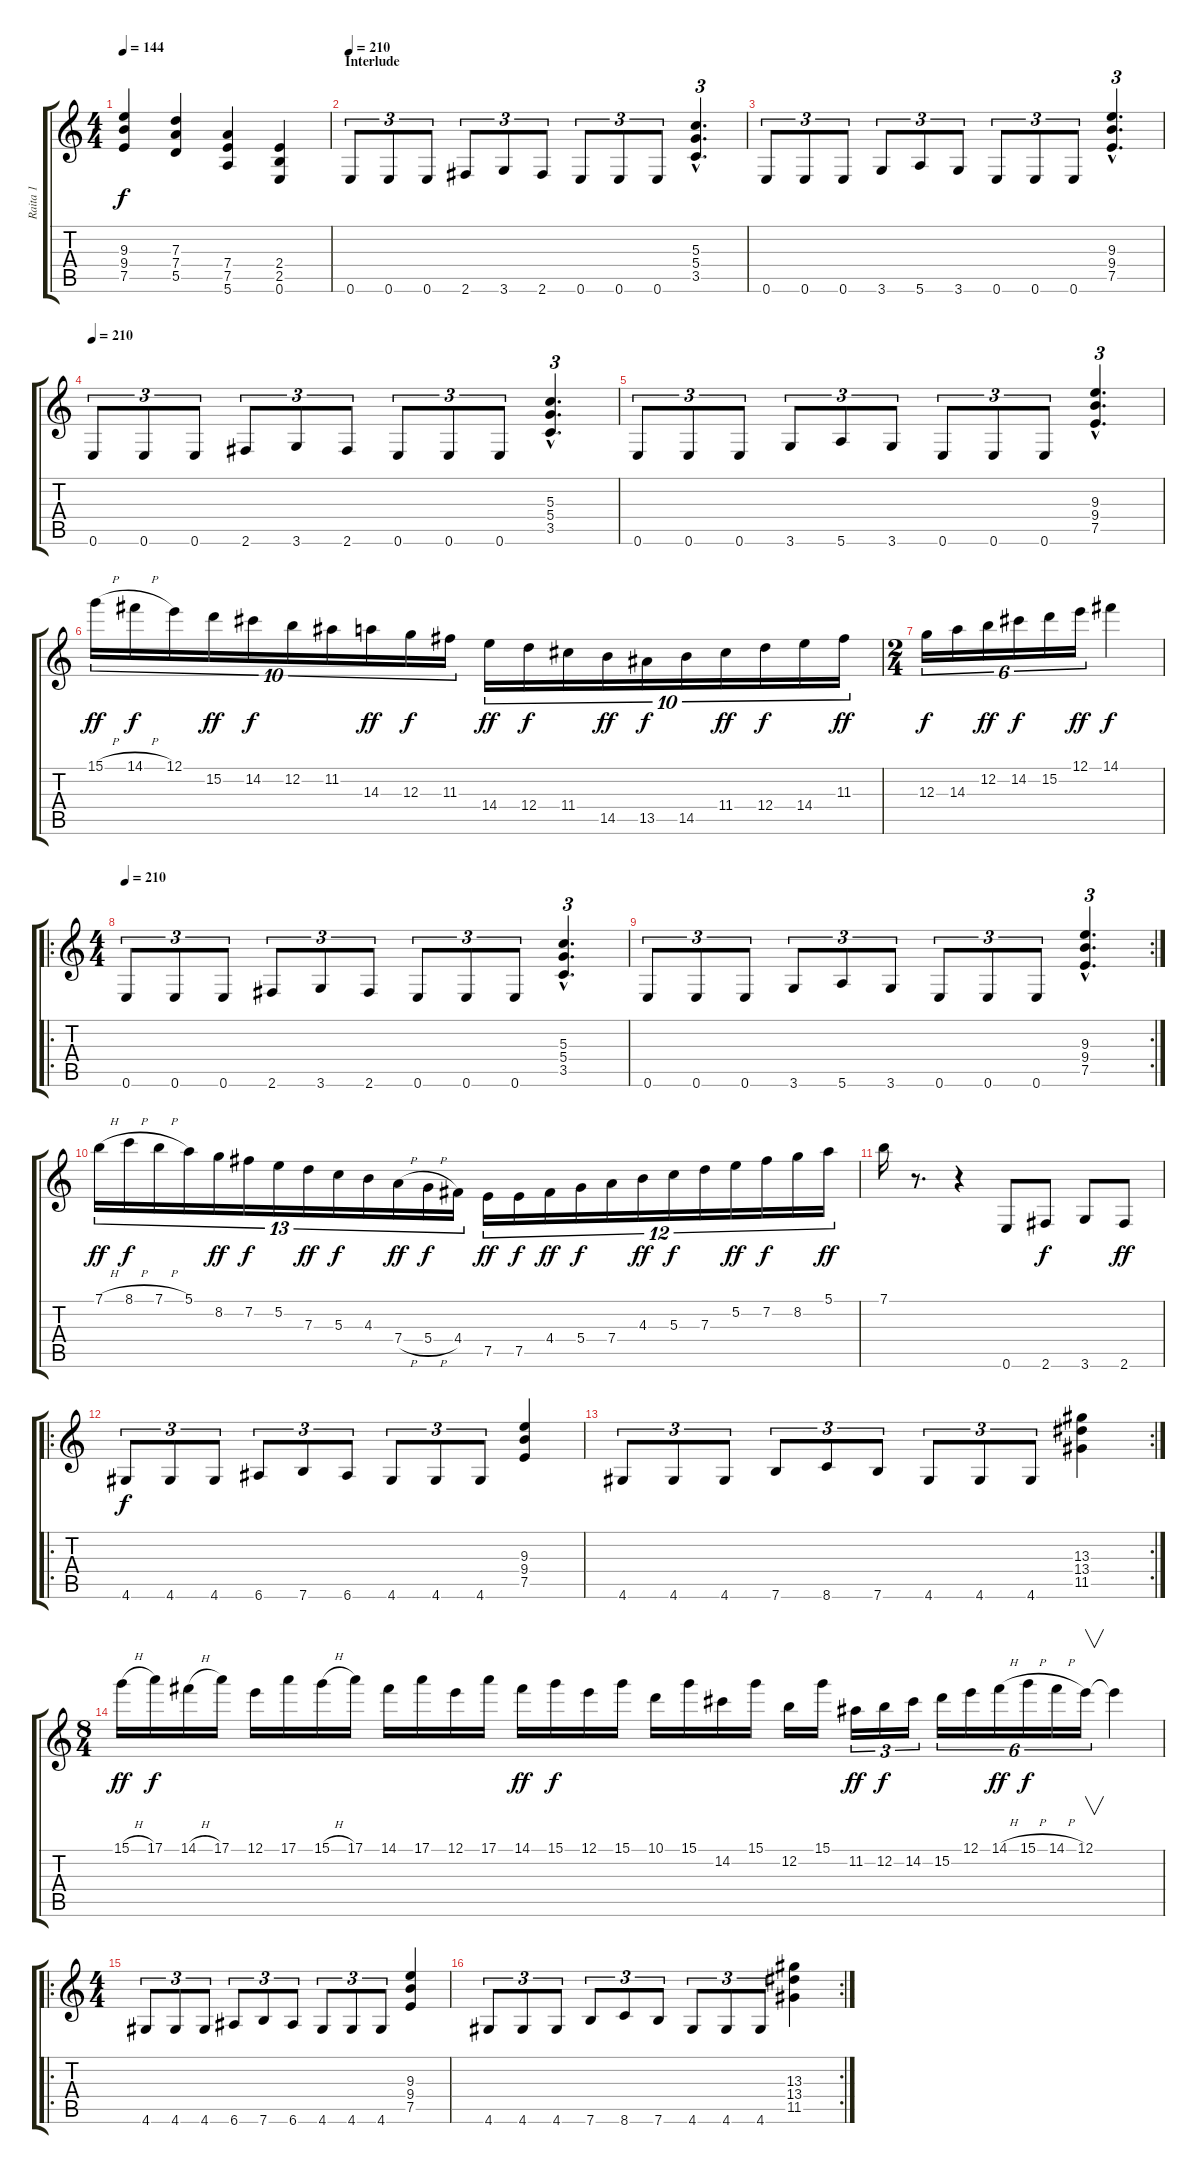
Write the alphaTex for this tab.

\track ("Raita 1" "Raita 1") {instrument overdrivenguitar}
\staff {score tabs}
\tuning (E4 B3 G3 D3 A2 E2) {hide}
\ts (4 4)
\tempo 144
\clef g2
\ks c
(9.3 9.4 7.5).4{dy f} (7.3 7.4 5.5).4 (7.4 7.5 5.6).4 (2.4 2.5 0.6).4 |
\section ("" "Interlude")
\tempo 210
0.6.8{tu (3 2) volume 14 balance 8} 0.6.8{tu (3 2)} 0.6.8{tu (3 2)} 2.6.8{tu (3 2)} 3.6.8{tu (3 2)} 2.6.8{tu (3 2)} 0.6.8{tu (3 2)} 0.6.8{tu (3 2)} 0.6.8{tu (3 2)} (5.3{hac} 5.4{hac} 3.5{hac}).4{d tu (3 2)} |
0.6.8{tu (3 2)} 0.6.8{tu (3 2)} 0.6.8{tu (3 2)} 3.6.8{tu (3 2)} 5.6.8{tu (3 2)} 3.6.8{tu (3 2)} 0.6.8{tu (3 2)} 0.6.8{tu (3 2)} 0.6.8{tu (3 2)} (9.3{hac} 9.4{hac} 7.5{hac}).4{d tu (3 2)} |
\tempo 210
0.6.8{tu (3 2) volume 14 balance 8} 0.6.8{tu (3 2)} 0.6.8{tu (3 2)} 2.6.8{tu (3 2)} 3.6.8{tu (3 2)} 2.6.8{tu (3 2)} 0.6.8{tu (3 2)} 0.6.8{tu (3 2)} 0.6.8{tu (3 2)} (5.3{hac} 5.4{hac} 3.5{hac}).4{d tu (3 2)} |
0.6.8{tu (3 2)} 0.6.8{tu (3 2)} 0.6.8{tu (3 2)} 3.6.8{tu (3 2)} 5.6.8{tu (3 2)} 3.6.8{tu (3 2)} 0.6.8{tu (3 2)} 0.6.8{tu (3 2)} 0.6.8{tu (3 2)} (9.3{hac} 9.4{hac} 7.5{hac}).4{d tu (3 2)} |
15.1{h}.16{tu (10 8) dy ff} 14.1{h}.16{tu (10 8) dy f} 12.1.16{tu (10 8)} 15.2.16{tu (10 8) dy ff} 14.2.16{tu (10 8) dy f} 12.2.16{tu (10 8)} 11.2.16{tu (10 8)} 14.3.16{tu (10 8) dy ff} 12.3.16{tu (10 8) dy f} 11.3.16{tu (10 8)} 14.4.16{tu (10 8) dy ff} 12.4.16{tu (10 8) dy f} 11.4.16{tu (10 8)} 14.5.16{tu (10 8) dy ff} 13.5.16{tu (10 8) dy f} 14.5.16{tu (10 8)} 11.4.16{tu (10 8) dy ff} 12.4.16{tu (10 8) dy f} 14.4.16{tu (10 8)} 11.3.16{tu (10 8) dy ff} |
\ts (2 4)
12.3.16{tu (6 4) dy f} 14.3.16{tu (6 4)} 12.2.16{tu (6 4) dy ff} 14.2.16{tu (6 4) dy f} 15.2.16{tu (6 4)} 12.1.16{tu (6 4) dy ff} 14.1.4{dy f} |
\ro
\ts (4 4)
\tempo 210
0.6.8{tu (3 2) volume 14 balance 8} 0.6.8{tu (3 2)} 0.6.8{tu (3 2)} 2.6.8{tu (3 2)} 3.6.8{tu (3 2)} 2.6.8{tu (3 2)} 0.6.8{tu (3 2)} 0.6.8{tu (3 2)} 0.6.8{tu (3 2)} (5.3{hac} 5.4{hac} 3.5{hac}).4{d tu (3 2)} |
\rc 2
0.6.8{tu (3 2)} 0.6.8{tu (3 2)} 0.6.8{tu (3 2)} 3.6.8{tu (3 2)} 5.6.8{tu (3 2)} 3.6.8{tu (3 2)} 0.6.8{tu (3 2)} 0.6.8{tu (3 2)} 0.6.8{tu (3 2)} (9.3{hac} 9.4{hac} 7.5{hac}).4{d tu (3 2)} |
7.1{h}.16{tu (13 8) dy ff} 8.1{h}.16{tu (13 8) dy f} 7.1{h}.16{tu (13 8)} 5.1.16{tu (13 8)} 8.2.16{tu (13 8) dy ff} 7.2.16{tu (13 8) dy f} 5.2.16{tu (13 8)} 7.3.16{tu (13 8) dy ff} 5.3.16{tu (13 8) dy f} 4.3.16{tu (13 8)} 7.4{h}.16{tu (13 8) dy ff} 5.4{h}.16{tu (13 8) dy f} 4.4.16{tu (13 8)} 7.5.16{tu (12 8) dy ff} 7.5.16{tu (12 8) dy f} 4.4.16{tu (12 8) dy ff} 5.4.16{tu (12 8) dy f} 7.4.16{tu (12 8)} 4.3.16{tu (12 8) dy ff} 5.3.16{tu (12 8) dy f} 7.3.16{tu (12 8)} 5.2.16{tu (12 8) dy ff} 7.2.16{tu (12 8) dy f} 8.2.16{tu (12 8)} 5.1.16{tu (12 8) dy ff} |
7.1.16 r.8{d} r.4 0.6.8 2.6.8{dy f} 3.6.8 2.6.8{dy ff} |
\ro
4.6.8{tu (3 2) dy f} 4.6.8{tu (3 2)} 4.6.8{tu (3 2)} 6.6.8{tu (3 2)} 7.6.8{tu (3 2)} 6.6.8{tu (3 2)} 4.6.8{tu (3 2)} 4.6.8{tu (3 2)} 4.6.8{tu (3 2)} (9.3 9.4 7.5).4 |
\rc 2
4.6.8{tu (3 2)} 4.6.8{tu (3 2)} 4.6.8{tu (3 2)} 7.6.8{tu (3 2)} 8.6.8{tu (3 2)} 7.6.8{tu (3 2)} 4.6.8{tu (3 2)} 4.6.8{tu (3 2)} 4.6.8{tu (3 2)} (13.3 13.4 11.5).4 |
\ts (8 4)
15.1{h}.16{dy ff} 17.1.16{dy f} 14.1{h}.16 17.1.16 12.1.16 17.1.16 15.1{h}.16 17.1.16 14.1.16 17.1.16 12.1.16 17.1.16 14.1.16{dy ff} 15.1.16{dy f} 12.1.16 15.1.16 10.1.16 15.1.16 14.2.16 15.1.16 12.2.16 15.1.16 11.2.16{tu (3 2) dy ff} 12.2.16{tu (3 2) dy f} 14.2.16{tu (3 2)} 15.2.16{tu (6 4)} 12.1.16{tu (6 4)} 14.1{h}.16{tu (6 4) dy ff} 15.1{h}.16{tu (6 4) dy f} 14.1{h}.16{tu (6 4)} 12.1.16{v tu (6 4)} 12.1{t}.4 |
\ro
\ts (4 4)
4.6.8{tu (3 2)} 4.6.8{tu (3 2)} 4.6.8{tu (3 2)} 6.6.8{tu (3 2)} 7.6.8{tu (3 2)} 6.6.8{tu (3 2)} 4.6.8{tu (3 2)} 4.6.8{tu (3 2)} 4.6.8{tu (3 2)} (9.3 9.4 7.5).4 |
\rc 2
4.6.8{tu (3 2)} 4.6.8{tu (3 2)} 4.6.8{tu (3 2)} 7.6.8{tu (3 2)} 8.6.8{tu (3 2)} 7.6.8{tu (3 2)} 4.6.8{tu (3 2)} 4.6.8{tu (3 2)} 4.6.8{tu (3 2)} (13.3 13.4 11.5).4
